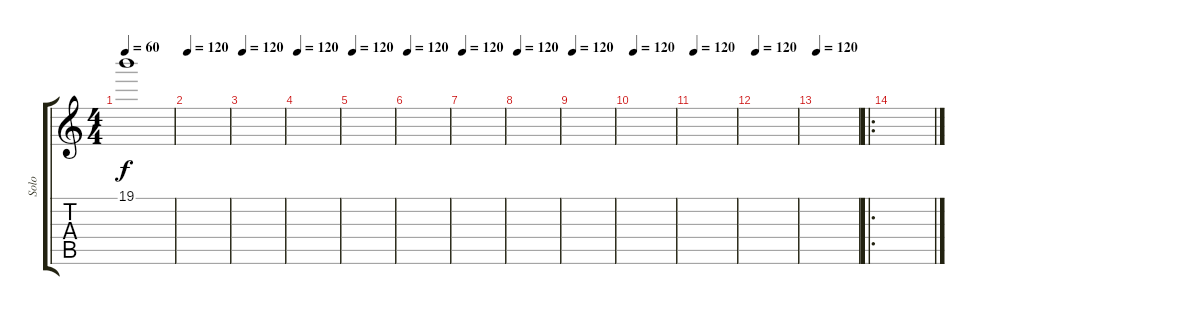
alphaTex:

\track ("Solo" "Solo") {instrument overdrivenguitar}
\staff {score tabs}
\tuning (E4 B3 G3 D3 A2 E2) {hide}
\ts (4 4)
\tempo 60
\clef g2
\ks c
19.1{t}.1{dy f} |
\tempo 120
|
\tempo 120
|
\tempo 120
|
\tempo 120
|
\tempo 120
|
\tempo 120
|
\tempo 120
|
\tempo 120
|
\tempo 120
|
\tempo 120
|
\tempo 120
|
\tempo 120
|
\ro
